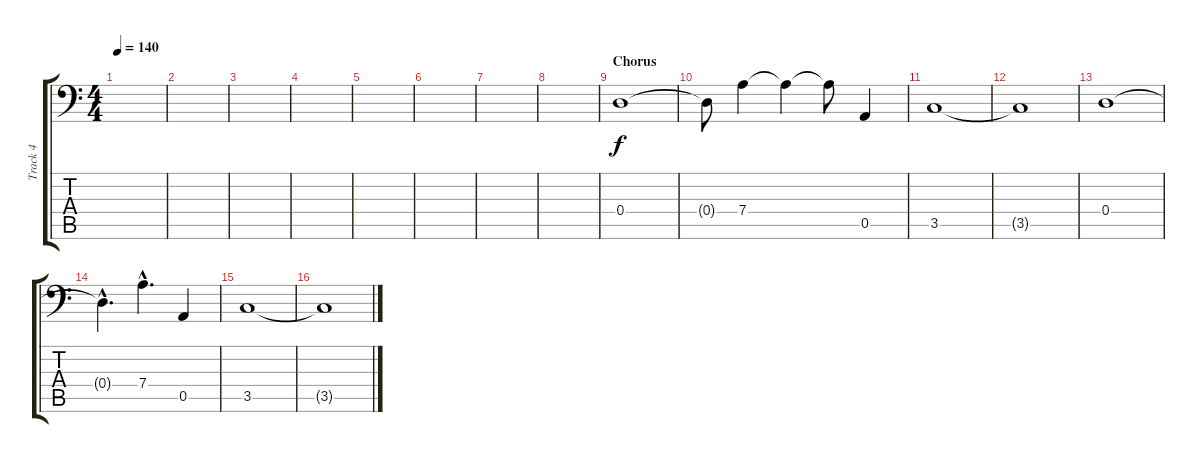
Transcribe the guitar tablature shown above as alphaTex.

\track ("Track 4" "Track 4") {instrument fretlessbass}
\staff {score tabs}
\tuning (E3 B2 G2 D2 A1 E1) {hide}
\ts (4 4)
\tempo 140
\clef f4
\ks c
|
|
|
|
|
|
|
|
\section ("" "Chorus")
0.4.1 |
0.4{t}.8 7.4.4 7.4{t}.4 7.4{t}.8 0.5.4 |
3.5.1 |
3.5{t}.1 |
0.4.1 |
0.4{hac t}.4{d} 7.4{hac}.4{d} 0.5.4 |
3.5.1 |
3.5{t}.1
